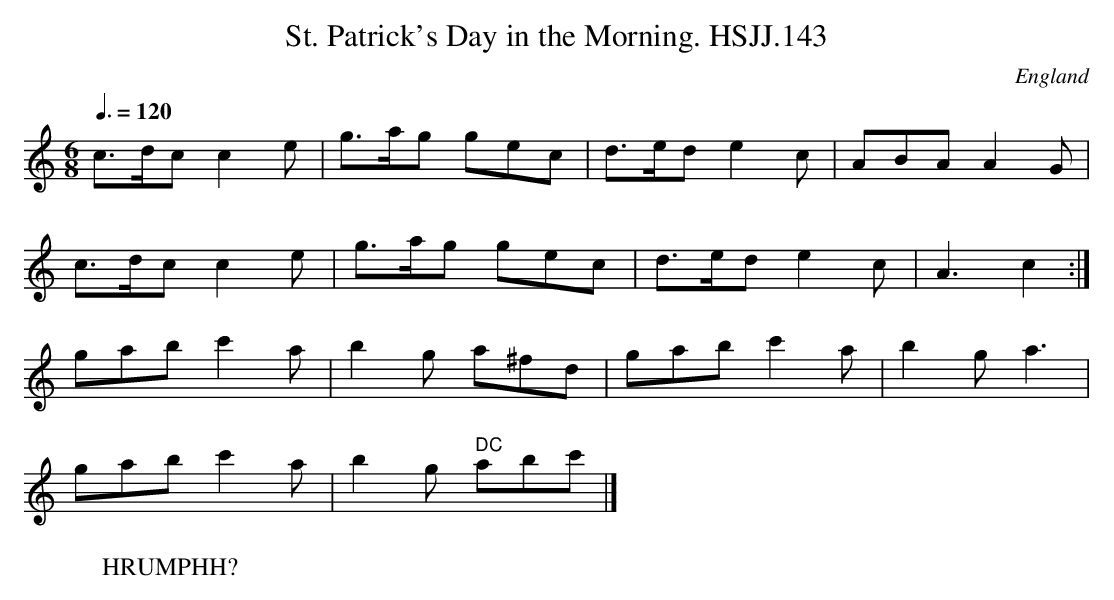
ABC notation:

X:1
T:St. Patrick's Day in the Morning. HSJJ.143
M:6/8
L:1/8
Q:3/8=120
O:England
K:C major
c>dc c2e|g>ag gec|d>ede2c|ABAA2G|!
c>dcc2e|g>ag gec|d>ede2c|A3c2:|!
gabc'2a|b2g a^fd|gabc'2a|b2ga3|!
gabc'2a|b2g " DC"abc'|]
W:HRUMPHH?
